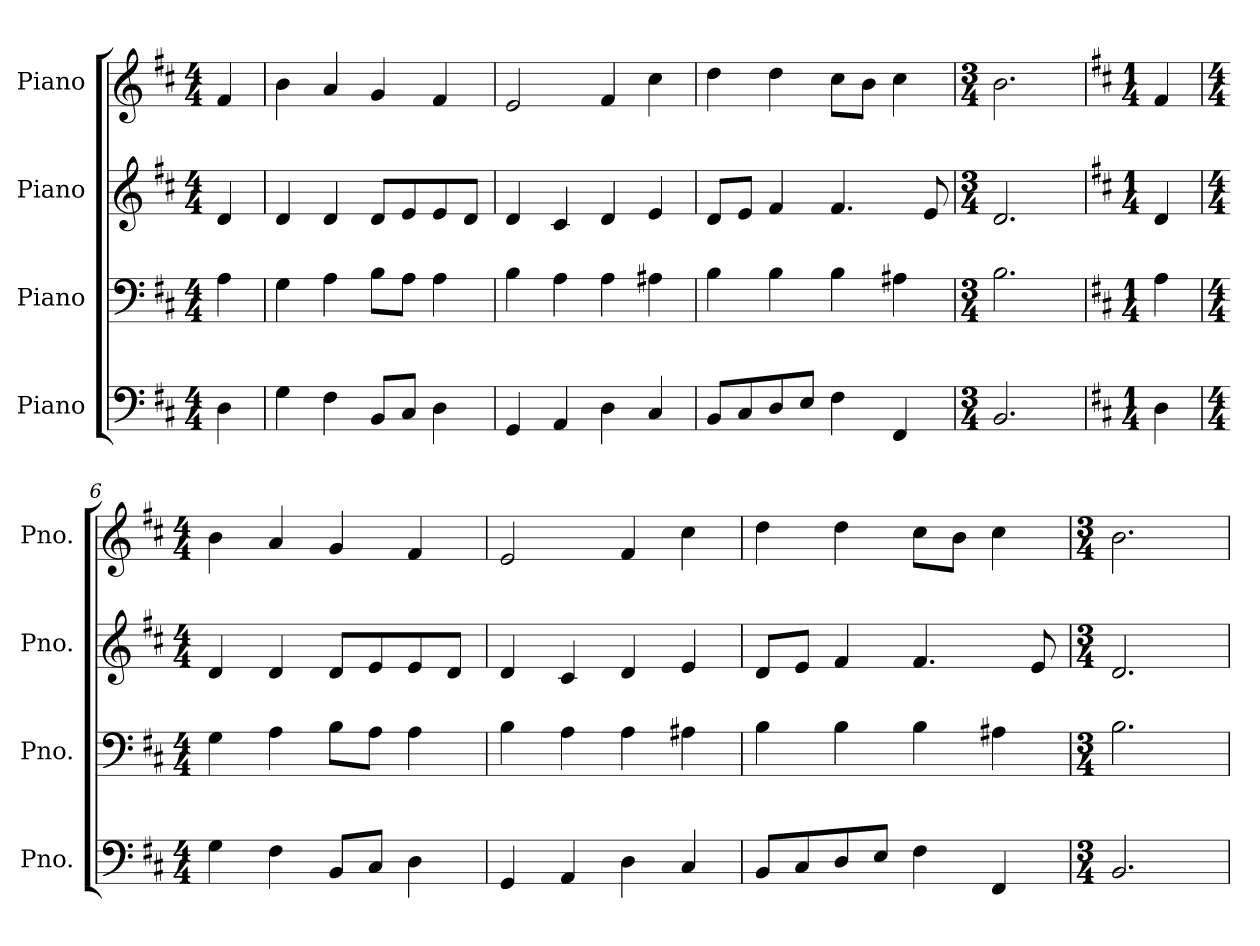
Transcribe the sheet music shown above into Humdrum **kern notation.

**kern	**kern	**kern	**kern
*part4	*part3	*part2	*part1
*staff4	*staff3	*staff2	*staff1
*I"Piano	*I"Piano	*I"Piano	*I"Piano
*I'Pno.	*I'Pno.	*I'Pno.	*I'Pno.
*clefF4	*clefF4	*clefG2	*clefG2
*k[f#c#]	*k[f#c#]	*k[f#c#]	*k[f#c#]
*M4/4	*M4/4	*M4/4	*M4/4
*MM120	*MM120	*MM120	*MM120
=	=	=	=
4D\	4A\	4d/	4f#/
=1	=1	=1	=1
4G\	4G\	4d/	4b\
4F#\	4A\	4d/	4a/
8BB/L	8B\L	8d/L	4g/
8C#/J	8A\J	8e/	.
4D\	4A\	8e/	4f#/
.	.	8d/J	.
=2	=2	=2	=2
4GG/	4B\	4d/	2e/
4AA/	4A\	4c#/	.
4D\	4A\	4d/	4f#/
4C#/	4A#X\	4e/	4cc#\
=3	=3	=3	=3
8BB/L	4B\	8d/L	4dd\
8C#/	.	8e/J	.
8D/	4B\	4f#/	4dd\
8E/J	.	.	.
4F#\	4B\	4.f#/	8cc#\L
.	.	.	8b\J
4FF#/	4A#X\	.	4cc#\
.	.	8e/	.
=4	=4	=4	=4
*M3/4	*M3/4	*M3/4	*M3/4
2.BB/	2.B\	2.d/	2.b\
=5	=5	=5	=5
*k[f#c#]	*k[f#c#]	*k[f#c#]	*k[f#c#]
*M1/4	*M1/4	*M1/4	*M1/4
4D\	4A\	4d/	4f#/
=6	=6	=6	=6
*M4/4	*M4/4	*M4/4	*M4/4
4G\	4G\	4d/	4b\
4F#\	4A\	4d/	4a/
8BB/L	8B\L	8d/L	4g/
8C#/J	8A\J	8e/	.
4D\	4A\	8e/	4f#/
.	.	8d/J	.
!!LO:LB:g=z
=7	=7	=7	=7
4GG/	4B\	4d/	2e/
4AA/	4A\	4c#/	.
4D\	4A\	4d/	4f#/
4C#/	4A#X\	4e/	4cc#\
=8	=8	=8	=8
8BB/L	4B\	8d/L	4dd\
8C#/	.	8e/J	.
8D/	4B\	4f#/	4dd\
8E/J	.	.	.
4F#\	4B\	4.f#/	8cc#\L
.	.	.	8b\J
4FF#/	4A#X\	.	4cc#\
.	.	8e/	.
=9	=9	=9	=9
*M3/4	*M3/4	*M3/4	*M3/4
2.BB/	2.B\	2.d/	2.b\
=	=	=	=
*-	*-	*-	*-
